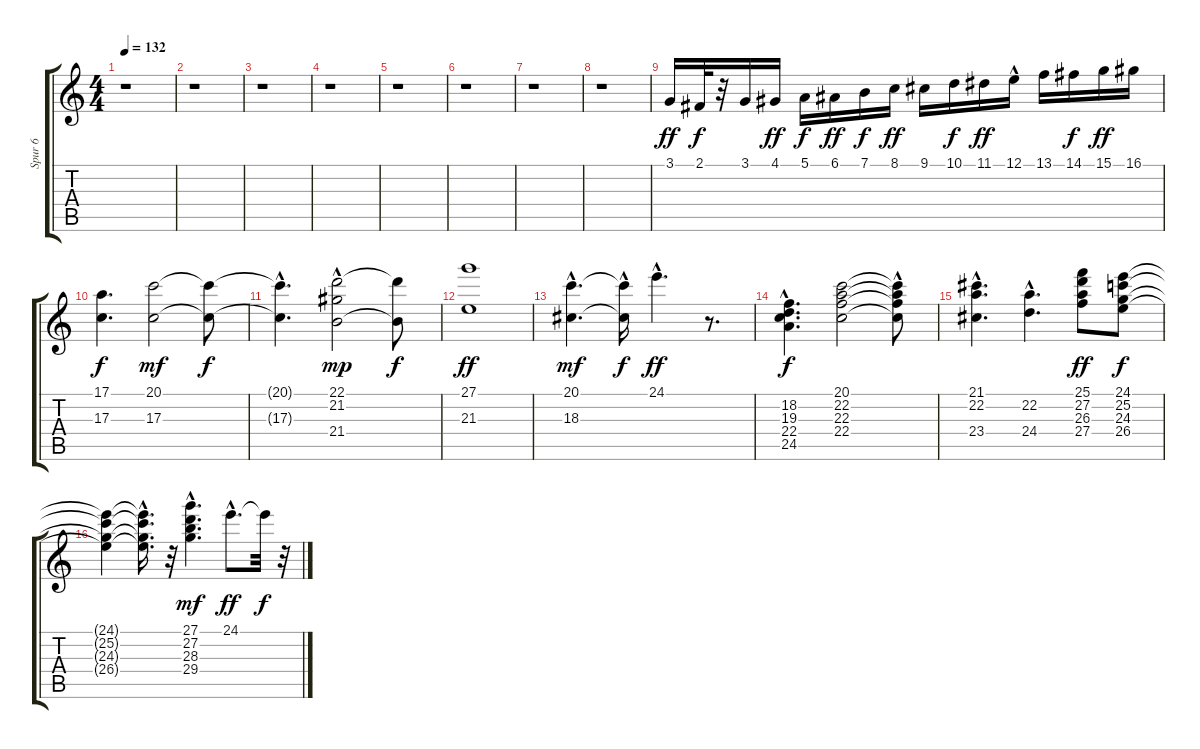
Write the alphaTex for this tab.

\track ("Spur 6" "Spur 6") {instrument stringensemble1}
\staff {score tabs}
\tuning (E4 B3 G3 D3 A2 E2) {hide}
\ts (4 4)
\tempo 132
\clef g2
\ks c
r.1{dy ff instrument stringensemble1} |
r.1 |
r.1 |
r.1 |
r.1 |
r.1 |
r.1 |
r.1 |
3.1.16 2.1.32{dy f} r.32 3.1.16 4.1.16{dy ff} 5.1.16{dy f} 6.1.16{dy ff} 7.1.16{dy f} 8.1.16{dy ff} 9.1.16 10.1.16{dy f} 11.1.16{dy ff} 12.1{hac}.16 13.1.16 14.1.16{dy f} 15.1.16{dy ff} 16.1.16 |
(17.1 17.3).4{d dy f} (20.1 17.3).2{dy mf} (20.1{t} 17.3{t}).8{dy f} |
(20.1{hac t} 17.3{hac t}).4{d} (22.1 21.2{hac} 21.4).2{dy mp} (22.1{t} 21.4{t}).8{dy f} |
(27.1 21.3).1{dy ff} |
(20.1{hac} 18.3{hac}).4{d dy mf} (20.1{t} 18.3{hac t}).16{dy f} 24.1{hac}.4{d dy ff} r.8{d} |
(18.2{hac} 19.3{hac} 22.4 24.5{hac}).4{d dy f} (20.1 22.2 22.3 22.4).2 (20.1{hac t} 22.2{hac t} 22.3{hac t} 22.4{t}).8 |
(21.1{hac} 22.2 23.4{hac}).4{d} (22.2 24.4{hac}).4{d} (25.1 27.2 26.3 27.4).8{dy ff} (24.1 25.2 24.3 26.4).8{dy f} |
(24.1{t} 25.2{t} 24.3{t} 26.4{t}).4 (24.1{hac t} 25.2{t} 24.3{t} 26.4{hac t}).16{d} r.32 (27.1{hac} 27.2 28.3 29.4).4{d dy mf} 24.1{hac}.8{d dy ff} 24.1{t}.32{dy f} r.32
